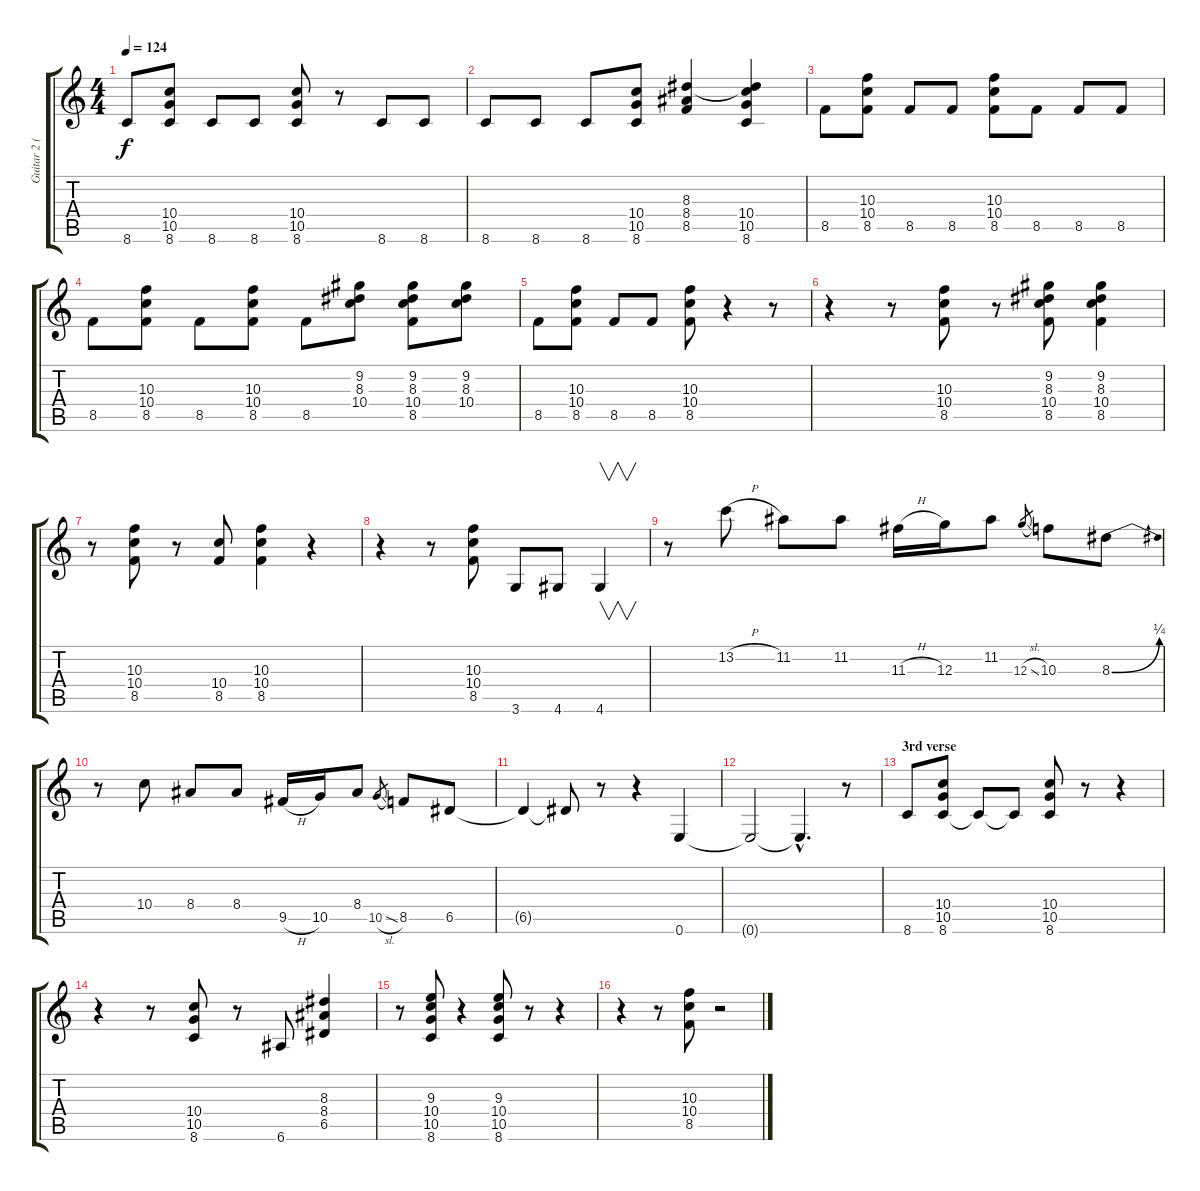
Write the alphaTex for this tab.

\track ("Guitar 2 (Standard Tuning)" "Guitar 2 (") {instrument distortionguitar}
\staff {score tabs}
\tuning (E4 B3 G3 D3 A2 E2) {hide}
\ts (4 4)
\tempo 124
\clef g2
\ks c
8.6.8{dy f} (10.4 10.5 8.6).8 8.6.8 8.6.8 (10.4 10.5 8.6).8 r.8 8.6.8 8.6.8 |
8.6.8 8.6.8 8.6.8 (10.4 10.5 8.6).8 (8.3 8.4 8.5).4 (8.3{t} 10.4 10.5 8.6).4 |
8.5.8 (10.3 10.4 8.5).8 8.5.8 8.5.8 (10.3 10.4 8.5).8 8.5.8 8.5.8 8.5.8 |
8.5.8 (10.3 10.4 8.5).8 8.5.8 (10.3 10.4 8.5).8 8.5.8 (9.2 8.3 10.4).8 (9.2 8.3 10.4 8.5).8 (9.2 8.3 10.4).8 |
8.5.8 (10.3 10.4 8.5).8 8.5.8 8.5.8 (10.3 10.4 8.5).8 r.4 r.8 |
r.4 r.8 (10.3 10.4 8.5).8 r.8 (9.2 8.3 10.4 8.5).8 (9.2 8.3 10.4 8.5).4 |
r.8 (10.3 10.4 8.5).8 r.8 (10.4 8.5).8 (10.3 10.4 8.5).4 r.4 |
r.4 r.8 (10.3 10.4 8.5).8 3.6.8 4.6.8 4.6.4{v} |
r.8 13.2{h}.8 11.2.8 11.2.8 11.3{h}.16 12.3.16 11.2.8 12.3{sl}.8{gr} 10.3.8 8.3{be (bend 0 0 60 1)}.8 |
r.8 10.4.8 8.4.8 8.4.8 9.5{h}.16 10.5.16 8.4.8 10.5{sl}.8{gr} 8.5.8 6.5.8 |
6.5{t}.4 6.5{t}.8 r.8 r.4 0.6.4 |
0.6{t}.2 0.6{hac t}.4{d} r.8 |
\section ("" "3rd verse")
8.6.8 (10.4 10.5 8.6).8 8.6{t}.8 8.6{t}.8 (10.4 10.5 8.6).8 r.8 r.4 |
r.4 r.8 (10.4 10.5 8.6).8 r.8 6.6.8 (8.3 8.4 6.5).4 |
r.8 (9.3 10.4 10.5 8.6).8 r.4 (9.3 10.4 10.5 8.6).8 r.8 r.4 |
r.4 r.8 (10.3 10.4 8.5).8 r.2
